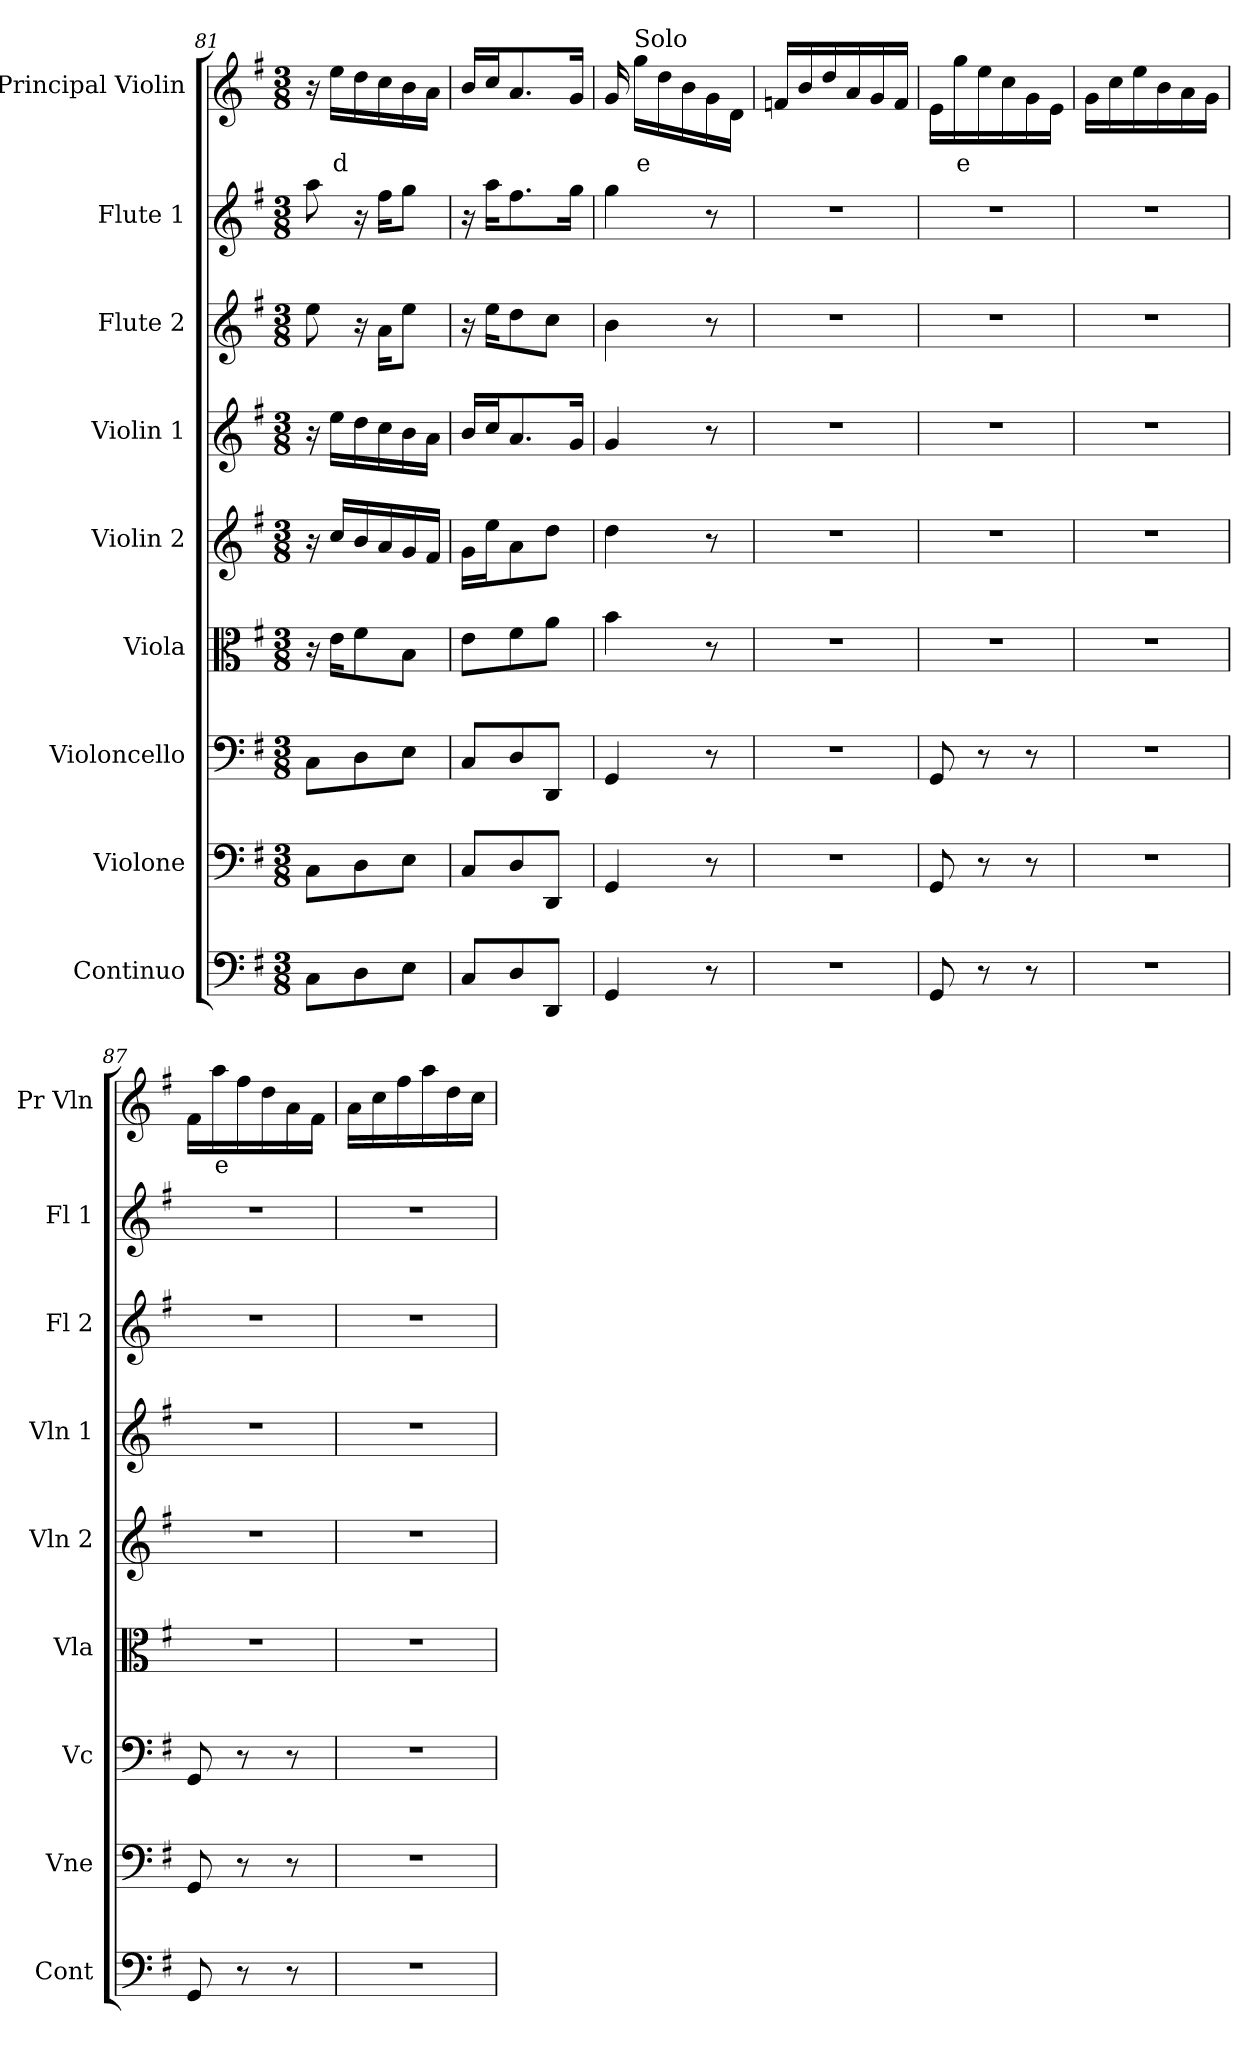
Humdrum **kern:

**kern	**kern	**kern	**kern	**kern	**kern	**kern	**kern	**kern	**text
*part9	*part8	*part7	*part6	*part5	*part4	*part3	*part2	*part1	*part1
*staff9	*staff8	*staff7	*staff6	*staff5	*staff4	*staff3	*staff2	*staff1	*staff1
*I"Continuo	*I"Violone	*I"Violoncello	*I"Viola	*I"Violin 2	*I"Violin 1	*I"Flute 2	*I"Flute 1	*I"Principal Violin	*
*I'Cont	*I'Vne	*I'Vc	*I'Vla	*I'Vln 2	*I'Vln 1	*I'Fl 2	*I'Fl 1	*I'Pr Vln	*
*clefF4	*clefF4	*clefF4	*clefC3	*clefG2	*clefG2	*clefG2	*clefG2	*clefG2	*
*	*ITrd7c12	*	*	*	*	*	*	*	*
*k[f#]	*k[f#]	*k[f#]	*k[f#]	*k[f#]	*k[f#]	*k[f#]	*k[f#]	*k[f#]	*
*M3/8	*M3/8	*M3/8	*M3/8	*M3/8	*M3/8	*M3/8	*M3/8	*M3/8	*
=81	=81	=81	=81	=81	=81	=81	=81	=81	=81
8C\L	8CC\L	8C\L	16r	16r	16r	8ee\	8aa\	16r	.
!	!	!	!	!	!	!	!	!	!LO:LY:b:color=#FF0000
.	.	.	16e\KL	16cc/LL	16ee\LL	.	.	16ee\LL	d
8D\	8DD\	8D\	8f#\	16b/	16dd\	16r	16r	16dd\	.
.	.	.	.	16a/	16cc\	16a\KL	16ff#\KL	16cc\	.
8E\J	8EE\J	8E\J	8B\J	16g/	16b\	8ee\J	8gg\J	16b\	.
.	.	.	.	16f#/JJ	16a\JJ	.	.	16a\JJ	.
=82	=82	=82	=82	=82	=82	=82	=82	=82	=82
8C/L	8CC/L	8C/L	8e\L	16g\LL	16b/LL	16r	16r	16b/LL	.
.	.	.	.	16ee\J	16cc/J	16ee\KL	16aa\KL	16cc/J	.
8D/	8DD/	8D/	8f#\	8a\	8.a/	8dd\	8.ff#\	8.a/	.
8DD/J	8DDD/J	8DD/J	8a\J	8dd\J	.	8cc\J	.	.	.
.	.	.	.	.	16g/Jk	.	16gg\Jk	16g/Jk	.
=83	=83	=83	=83	=83	=83	=83	=83	=83	=83
4GG/	4GGG/	4GG/	4b\	4dd\	4g/	4b\	4gg\	16g/	.
!	!	!	!	!	!	!	!	!LO:TX:a:t=Solo	!
!	!	!	!	!	!	!	!	!	!LO:LY:b:color=#FF0000
.	.	.	.	.	.	.	.	16gg\LL	e
.	.	.	.	.	.	.	.	16dd\	.
.	.	.	.	.	.	.	.	16b\	.
8r	8r	8r	8r	8r	8r	8r	8r	16g\	.
.	.	.	.	.	.	.	.	16d\JJ	.
=84	=84	=84	=84	=84	=84	=84	=84	=84	=84
4.r	4.r	4.r	4.r	4.r	4.r	4.r	4.r	16fn/LL	.
.	.	.	.	.	.	.	.	16b/	.
.	.	.	.	.	.	.	.	16dd/	.
.	.	.	.	.	.	.	.	16a/	.
.	.	.	.	.	.	.	.	16g/	.
.	.	.	.	.	.	.	.	16f/JJ	.
=85	=85	=85	=85	=85	=85	=85	=85	=85	=85
8GG/	8GGG/	8GG/	4.r	4.r	4.r	4.r	4.r	16e\LL	.
!	!	!	!	!	!	!	!	!	!LO:LY:b:color=#FF0000
.	.	.	.	.	.	.	.	16gg\	e
8r	8r	8r	.	.	.	.	.	16ee\	.
.	.	.	.	.	.	.	.	16cc\	.
8r	8r	8r	.	.	.	.	.	16g\	.
.	.	.	.	.	.	.	.	16e\JJ	.
=86	=86	=86	=86	=86	=86	=86	=86	=86	=86
4.r	4.r	4.r	4.r	4.r	4.r	4.r	4.r	16g\LL	.
.	.	.	.	.	.	.	.	16cc\	.
.	.	.	.	.	.	.	.	16ee\	.
.	.	.	.	.	.	.	.	16b\	.
.	.	.	.	.	.	.	.	16a\	.
.	.	.	.	.	.	.	.	16g\JJ	.
=87	=87	=87	=87	=87	=87	=87	=87	=87	=87
8GG/	8GGG/	8GG/	4.r	4.r	4.r	4.r	4.r	16f#\LL	.
!	!	!	!	!	!	!	!	!	!LO:LY:b:color=#FF0000
.	.	.	.	.	.	.	.	16aa\	e
8r	8r	8r	.	.	.	.	.	16ff#\	.
.	.	.	.	.	.	.	.	16dd\	.
8r	8r	8r	.	.	.	.	.	16a\	.
.	.	.	.	.	.	.	.	16f#\JJ	.
!!LO:PB:g=z
=88	=88	=88	=88	=88	=88	=88	=88	=88	=88
4.r	4.r	4.r	4.r	4.r	4.r	4.r	4.r	16a\LL	.
.	.	.	.	.	.	.	.	16cc\	.
.	.	.	.	.	.	.	.	16ff#\	.
.	.	.	.	.	.	.	.	16aa\	.
.	.	.	.	.	.	.	.	16dd\	.
.	.	.	.	.	.	.	.	16cc\JJ	.
=	=	=	=	=	=	=	=	=	=
*-	*-	*-	*-	*-	*-	*-	*-	*-	*-
